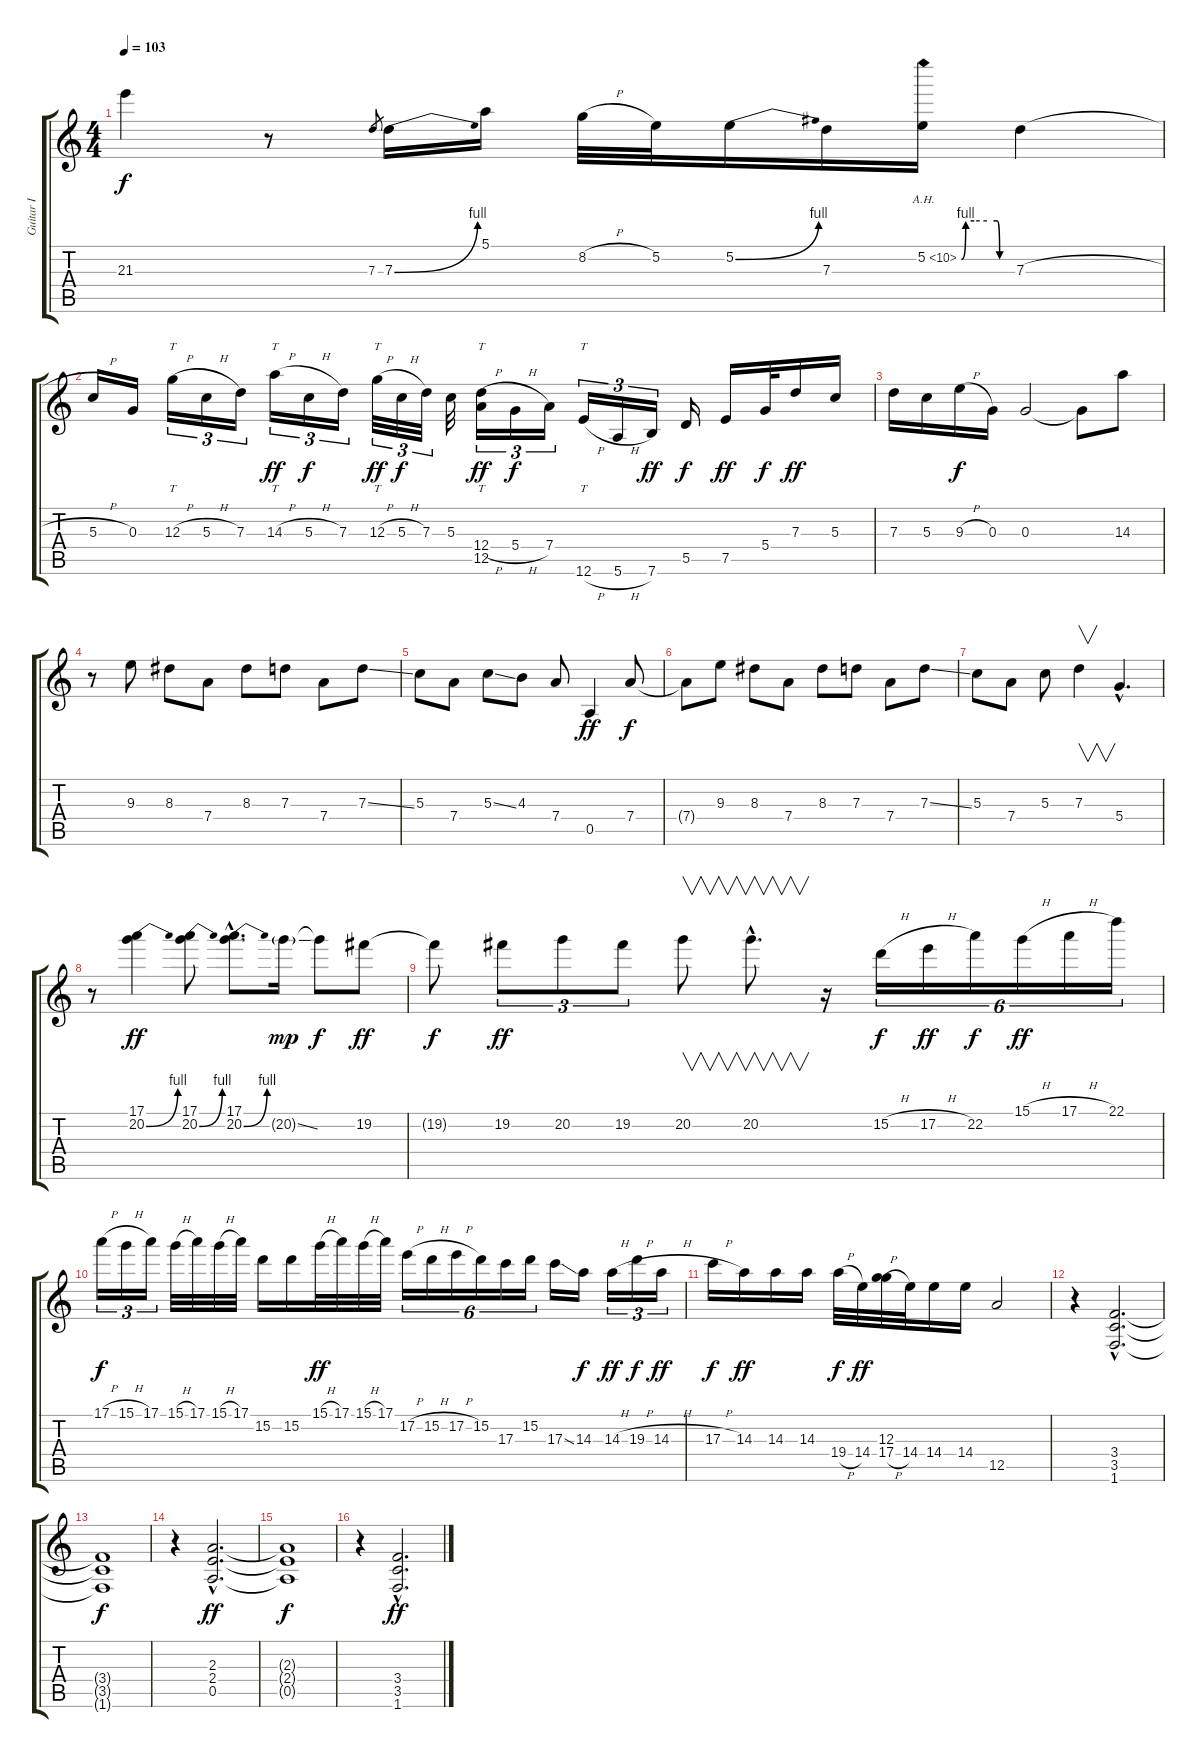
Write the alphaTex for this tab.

\track ("Guitar I" "Guitar I") {instrument overdrivenguitar}
\staff {score tabs}
\tuning (E4 B3 G3 D3 A2 E2) {hide}
\ts (4 4)
\tempo 103
\clef g2
\ks c
21.3{t}.4{dy f} r.8 7.3.8{gr} 7.3{be (bend 0 0 60 4)}.16 5.1.16 8.2{h}.32 5.2.32 5.2{be (bend 0 0 60 4)}.16 7.3.16 5.2{be (custom 0 0 5 4 15 4 30 4 42 4 45 0 60 0) ah 5}.16 7.3{h}.4 |
5.3{h}.16 0.3.16 12.3{h}.16{tt tu (3 2)} 5.3{h}.16{tu (3 2)} 7.3.16{tu (3 2)} 14.3{h}.16{tt tu (3 2) dy ff} 5.3{h}.16{tu (3 2) dy f} 7.3.16{tu (3 2)} 12.3{h}.32{tt tu (3 2) dy ff} 5.3{h}.32{tu (3 2) dy f} 7.3.32{tu (3 2)} 5.3.32 (12.4{h} 12.5).16{tt tu (3 2) dy ff} 5.4{h}.16{tu (3 2) dy f} 7.4.16{tu (3 2)} 12.6{h}.16{tt tu (3 2)} 5.6{h}.16{tu (3 2)} 7.6.16{tu (3 2) dy ff} 5.5.16{dy f} 7.5.16{dy ff} 5.4.32{dy f} 7.3.16{dy ff} 5.3.16 |
7.3.16 5.3.16 9.3{h}.16{dy f} 0.3.16 0.3.2 0.3{t}.8 14.3.8 |
r.8 9.3.8 8.3.8 7.4.8 8.3.8 7.3.8 7.4.8 7.3{ss}.8 |
5.3.8 7.4.8 5.3{ss}.8 4.3.8 7.4.8 0.5.4{dy ff} 7.4.8{dy f} |
7.4{t}.8 9.3.8 8.3.8 7.4.8 8.3.8 7.3.8 7.4.8 7.3{ss}.8 |
5.3.8 7.4.8 5.3.8 7.3.4{v} 5.4{hac}.4{d} |
r.8 (17.1 20.2{be (bend 0 0 60 4)}).4{dy ff} (17.1 20.2{be (bend 0 0 60 4)}).8 (17.1{hac} 20.2{be (bend 0 0 60 4) hac}).8{d} 20.2{ss g}.16{dy mp} 20.2{t}.8{dy f} 19.2.8{dy ff} |
19.2{t}.8{dy f} 19.2.8{tu (3 2) dy ff} 20.2.8{tu (3 2)} 19.2.8{tu (3 2)} 20.2.8{v} 20.2{hac}.8{v d} r.16 15.2{h}.16{tu (6 4) dy f} 17.2{h}.16{tu (6 4) dy ff} 22.2.16{tu (6 4) dy f} 15.1{h}.16{tu (6 4) dy ff} 17.1{h}.16{tu (6 4)} 22.1.16{tu (6 4)} |
17.1{h}.16{tu (3 2) dy f} 15.1{h}.16{tu (3 2)} 17.1.16{tu (3 2)} 15.1{h}.32 17.1.32 15.1{h}.32 17.1.32 15.2.16 15.2.16 15.1{h}.32{dy ff} 17.1.32 15.1{h}.32 17.1.32 17.2{h}.16{tu (6 4)} 15.2{h}.16{tu (6 4)} 17.2{h}.16{tu (6 4)} 15.2.16{tu (6 4)} 17.3.16{tu (6 4)} 15.2.16{tu (6 4)} 17.3{ss}.16 14.3.16{dy f} 14.3{h}.16{tu (3 2) dy ff} 19.3{h}.16{tu (3 2) dy f} 14.3{h}.16{tu (3 2) dy ff} |
17.3{h}.16{dy f} 14.3.16{dy ff} 14.3.16 14.3.16 19.4{h}.32{dy f} 14.4.32{dy ff} (12.3 17.4{h}).32 14.4.32 14.4.16 14.4.16 12.5.2 |
r.4 (3.4{hac} 3.5{hac} 1.6{hac}).2{d} |
(3.4{t} 3.5{t} 1.6{t}).1{dy f} |
r.4 (2.3{hac} 2.4{hac} 0.5{hac}).2{d dy ff} |
(2.3{t} 2.4{t} 0.5{t}).1{dy f} |
r.4 (3.4{hac} 3.5{hac} 1.6{hac}).2{d dy ff}
